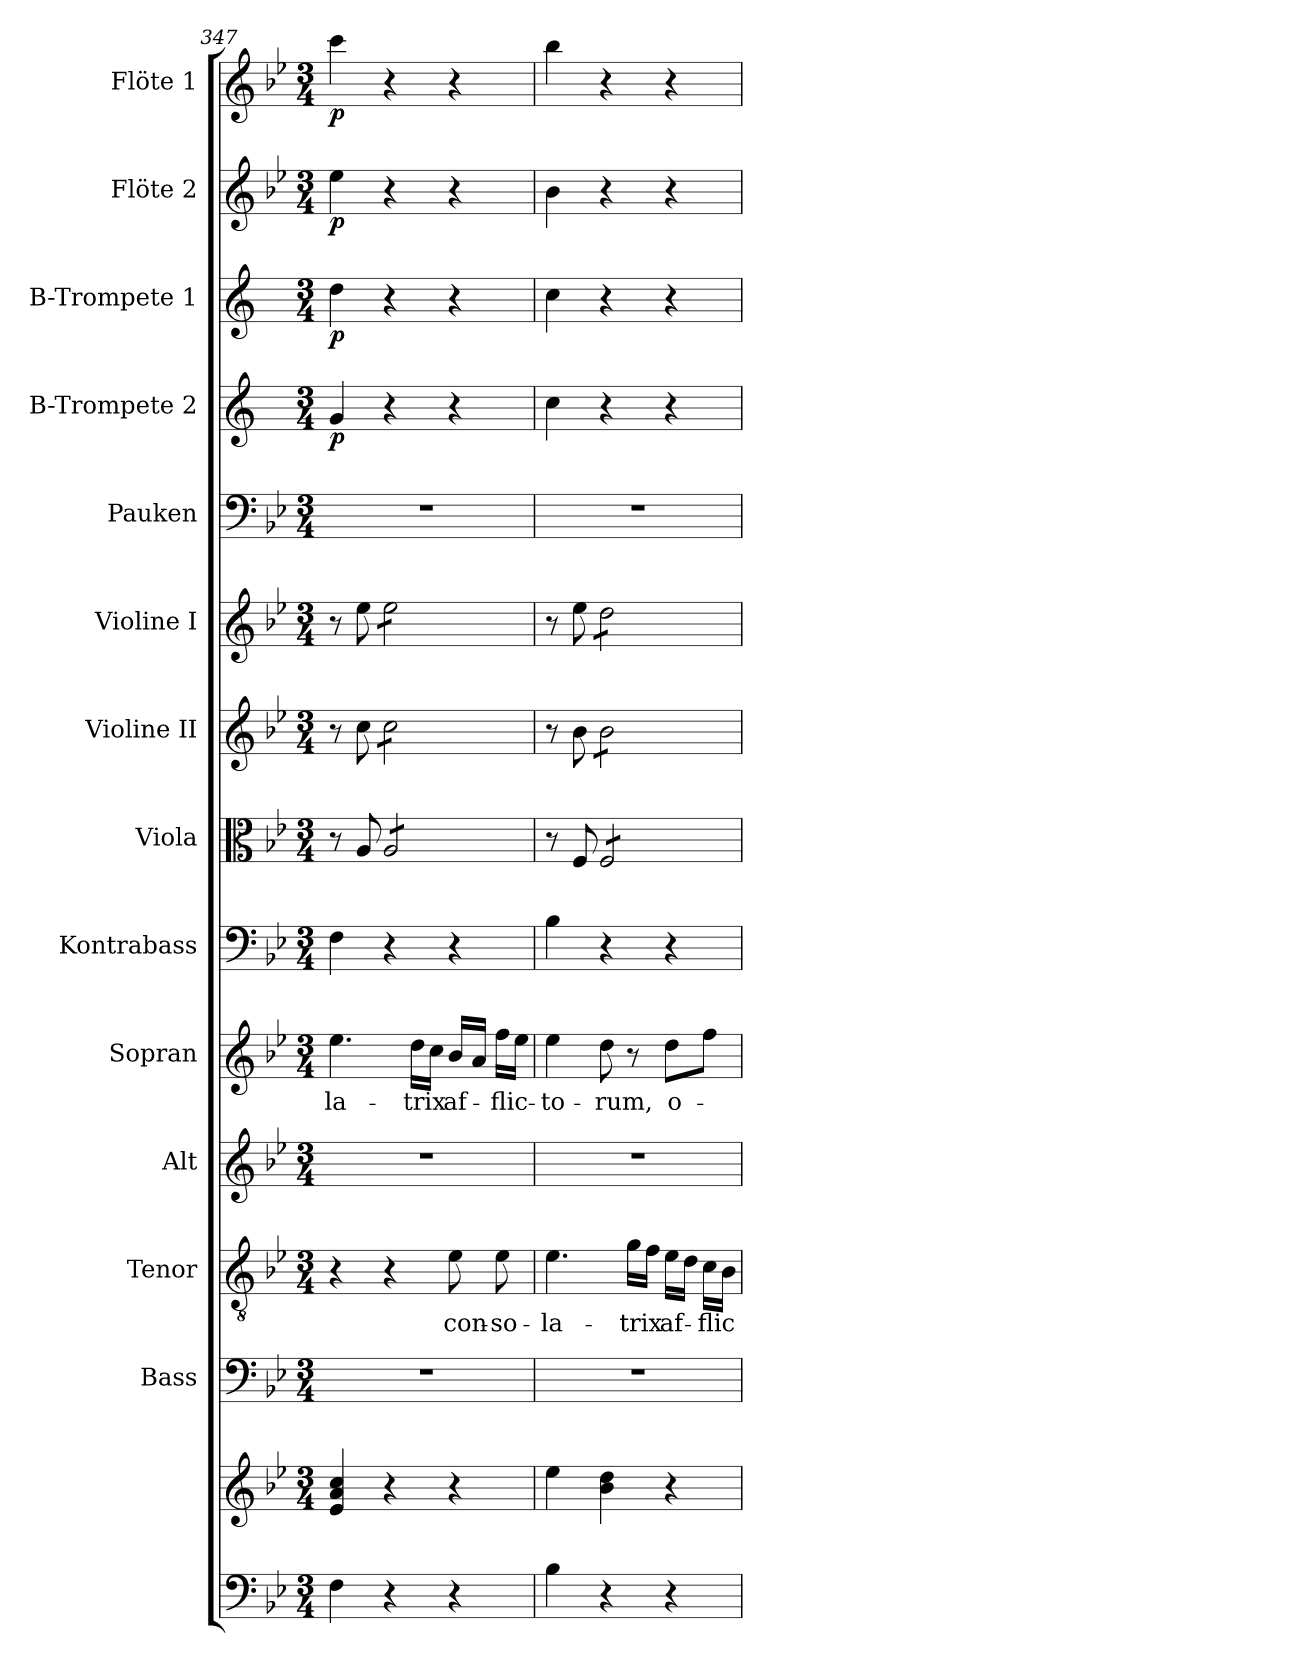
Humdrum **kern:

**kern	**kern	**kern	**kern	**text	**kern	**kern	**text	**kern	**kern	**kern	**kern	**kern	**kern	**dynam	**kern	**dynam	**kern	**dynam	**kern	**dynam
*part14	*part14	*part13	*part12	*part12	*part11	*part10	*part10	*part9	*part8	*part7	*part6	*part5	*part4	*part4	*part3	*part3	*part2	*part2	*part1	*part1
*staff15	*staff14	*staff13	*staff12	*staff12	*staff11	*staff10	*staff10	*staff9	*staff8	*staff7	*staff6	*staff5	*staff4	*staff4	*staff3	*staff3	*staff2	*staff2	*staff1	*staff1
*	*	*I"Bass	*I"Tenor	*	*I"Alt	*I"Sopran	*	*I"Kontrabass	*I"Viola	*I"Violine II	*I"Violine I	*I"Pauken	*I"B-Trompete 2	*	*I"B-Trompete 1	*	*I"Flöte 2	*	*I"Flöte 1	*
*	*	*I'B.	*I'T.	*	*I'A.	*I'S.	*	*I'Kb.	*I'Vla.	*I'Vl. II	*I'Vl. I	*I'Pk.	*I'B Trp. 2	*	*I'B Trp. 1	*	*I'Fl. 2	*	*I'Fl. 1	*
*clefF4	*clefG2	*clefF4	*clefGv2	*	*clefG2	*clefG2	*	*clefF4	*clefC3	*clefG2	*clefG2	*clefF4	*clefG2	*	*clefG2	*	*clefG2	*	*clefG2	*
*	*	*	*	*	*	*	*	*ITrd7c12	*	*	*	*	*ITrd1c2	*	*ITrd1c2	*	*	*	*	*
*k[b-e-]	*k[b-e-]	*k[b-e-]	*k[b-e-]	*	*k[b-e-]	*k[b-e-]	*	*k[b-e-]	*k[b-e-]	*k[b-e-]	*k[b-e-]	*k[b-e-]	*k[b-e-]	*	*k[b-e-]	*	*k[b-e-]	*	*k[b-e-]	*
*B-:	*B-:	*B-:	*B-:	*	*B-:	*B-:	*	*B-:	*B-:	*B-:	*B-:	*B-:	*B-:	*	*B-:	*	*B-:	*	*B-:	*
*M3/4	*M3/4	*M3/4	*M3/4	*	*M3/4	*M3/4	*	*M3/4	*M3/4	*M3/4	*M3/4	*M3/4	*M3/4	*	*M3/4	*	*M3/4	*	*M3/4	*
=347	=347	=347	=347	=347	=347	=347	=347	=347	=347	=347	=347	=347	=347	=347	=347	=347	=347	=347	=347	=347
!	!	!	!	!	!	!	!LO:LY:b	!	!	!	!	!	!	!LO:DY:b	!	!LO:DY:b	!	!LO:DY:b	!	!LO:DY:b
4F\	4e-/ 4a/ 4cc/	2.r	4r	.	2.r	4.ee-\	-la-	4FF\	8r	8r	8r	2.r	4f/	p	4cc\	p	4ee-\	p	4ccc\	p
.	.	.	.	.	.	.	.	.	8A/	8cc\	8ee-\	.	.	.	.	.	.	.	.	.
*	*	*	*	*	*	*	*	*	*tremolo	*	*	*	*	*	*	*	*	*	*	*
*	*	*	*	*	*	*	*	*	*	*tremolo	*	*	*	*	*	*	*	*	*	*
*	*	*	*	*	*	*	*	*	*	*	*tremolo	*	*	*	*	*	*	*	*	*
4r	4r	.	4r	.	.	.	.	4r	8A/L	8cc\L	8ee-\L	.	4r	.	4r	.	4r	.	4r	.
!	!	!	!	!	!	!	!LO:LY:b	!	!	!	!	!	!	!	!	!	!	!	!	!
.	.	.	.	.	.	16dd\LL	-trix	.	8A/	8cc\	8ee-\	.	.	.	.	.	.	.	.	.
.	.	.	.	.	.	16cc\JJ	.	.	.	.	.	.	.	.	.	.	.	.	.	.
!	!	!	!	!LO:LY:b	!	!	!LO:LY:b	!	!	!	!	!	!	!	!	!	!	!	!	!
4r	4r	.	8e-\	con-	.	16b-/LL	af-	4r	8A/	8cc\	8ee-\	.	4r	.	4r	.	4r	.	4r	.
.	.	.	.	.	.	16a/JJ	.	.	.	.	.	.	.	.	.	.	.	.	.	.
!	!	!	!	!LO:LY:b	!	!	!LO:LY:b	!	!	!	!	!	!	!	!	!	!	!	!	!
.	.	.	8e-\	-so-	.	16ff\LL	-flic-	.	8A/J	8cc\J	8ee-\J	.	.	.	.	.	.	.	.	.
*	*	*	*	*	*	*	*	*	*	*	*Xtremolo	*	*	*	*	*	*	*	*	*
*	*	*	*	*	*	*	*	*	*	*Xtremolo	*	*	*	*	*	*	*	*	*	*
*	*	*	*	*	*	*	*	*	*Xtremolo	*	*	*	*	*	*	*	*	*	*	*
.	.	.	.	.	.	16ee-\JJ	.	.	.	.	.	.	.	.	.	.	.	.	.	.
=348	=348	=348	=348	=348	=348	=348	=348	=348	=348	=348	=348	=348	=348	=348	=348	=348	=348	=348	=348	=348
!	!	!	!	!LO:LY:b	!	!	!LO:LY:b	!	!	!	!	!	!	!	!	!	!	!	!	!
4B-\	4ee-\	2.r	4.e-\	-la-	2.r	4ee-\	-to-	4BB-\	8r	8r	8r	2.r	4b-\	.	4b-\	.	4b-\	.	4bb-\	.
.	.	.	.	.	.	.	.	.	8F/	8b-\	8ee-\	.	.	.	.	.	.	.	.	.
!	!	!	!	!	!	!	!LO:LY:b	!	!	!	!	!	!	!	!	!	!	!	!	!
*	*	*	*	*	*	*	*	*	*tremolo	*	*	*	*	*	*	*	*	*	*	*
*	*	*	*	*	*	*	*	*	*	*tremolo	*	*	*	*	*	*	*	*	*	*
*	*	*	*	*	*	*	*	*	*	*	*tremolo	*	*	*	*	*	*	*	*	*
4r	4b-\ 4dd\	.	.	.	.	8dd\	-rum,	4r	8F/L	8b-\L	8dd\L	.	4r	.	4r	.	4r	.	4r	.
!	!	!	!	!LO:LY:b	!	!	!	!	!	!	!	!	!	!	!	!	!	!	!	!
.	.	.	16g\LL	-trix	.	8r	.	.	8F/	8b-\	8dd\	.	.	.	.	.	.	.	.	.
.	.	.	16f\JJ	.	.	.	.	.	.	.	.	.	.	.	.	.	.	.	.	.
!	!	!	!	!LO:LY:b	!	!	!LO:LY:b	!	!	!	!	!	!	!	!	!	!	!	!	!
4r	4r	.	16e-\LL	af-	.	8dd\L	o-	4r	8F/	8b-\	8dd\	.	4r	.	4r	.	4r	.	4r	.
.	.	.	16d\JJ	.	.	.	.	.	.	.	.	.	.	.	.	.	.	.	.	.
!	!	!	!	!LO:LY:b	!	!	!	!	!	!	!	!	!	!	!	!	!	!	!	!
.	.	.	16c\LL	-flic-	.	8ff\J	.	.	8F/J	8b-\J	8dd\J	.	.	.	.	.	.	.	.	.
*	*	*	*	*	*	*	*	*	*	*	*Xtremolo	*	*	*	*	*	*	*	*	*
*	*	*	*	*	*	*	*	*	*	*Xtremolo	*	*	*	*	*	*	*	*	*	*
*	*	*	*	*	*	*	*	*	*Xtremolo	*	*	*	*	*	*	*	*	*	*	*
.	.	.	16B-\JJ	.	.	.	.	.	.	.	.	.	.	.	.	.	.	.	.	.
=	=	=	=	=	=	=	=	=	=	=	=	=	=	=	=	=	=	=	=	=
*-	*-	*-	*-	*-	*-	*-	*-	*-	*-	*-	*-	*-	*-	*-	*-	*-	*-	*-	*-	*-
